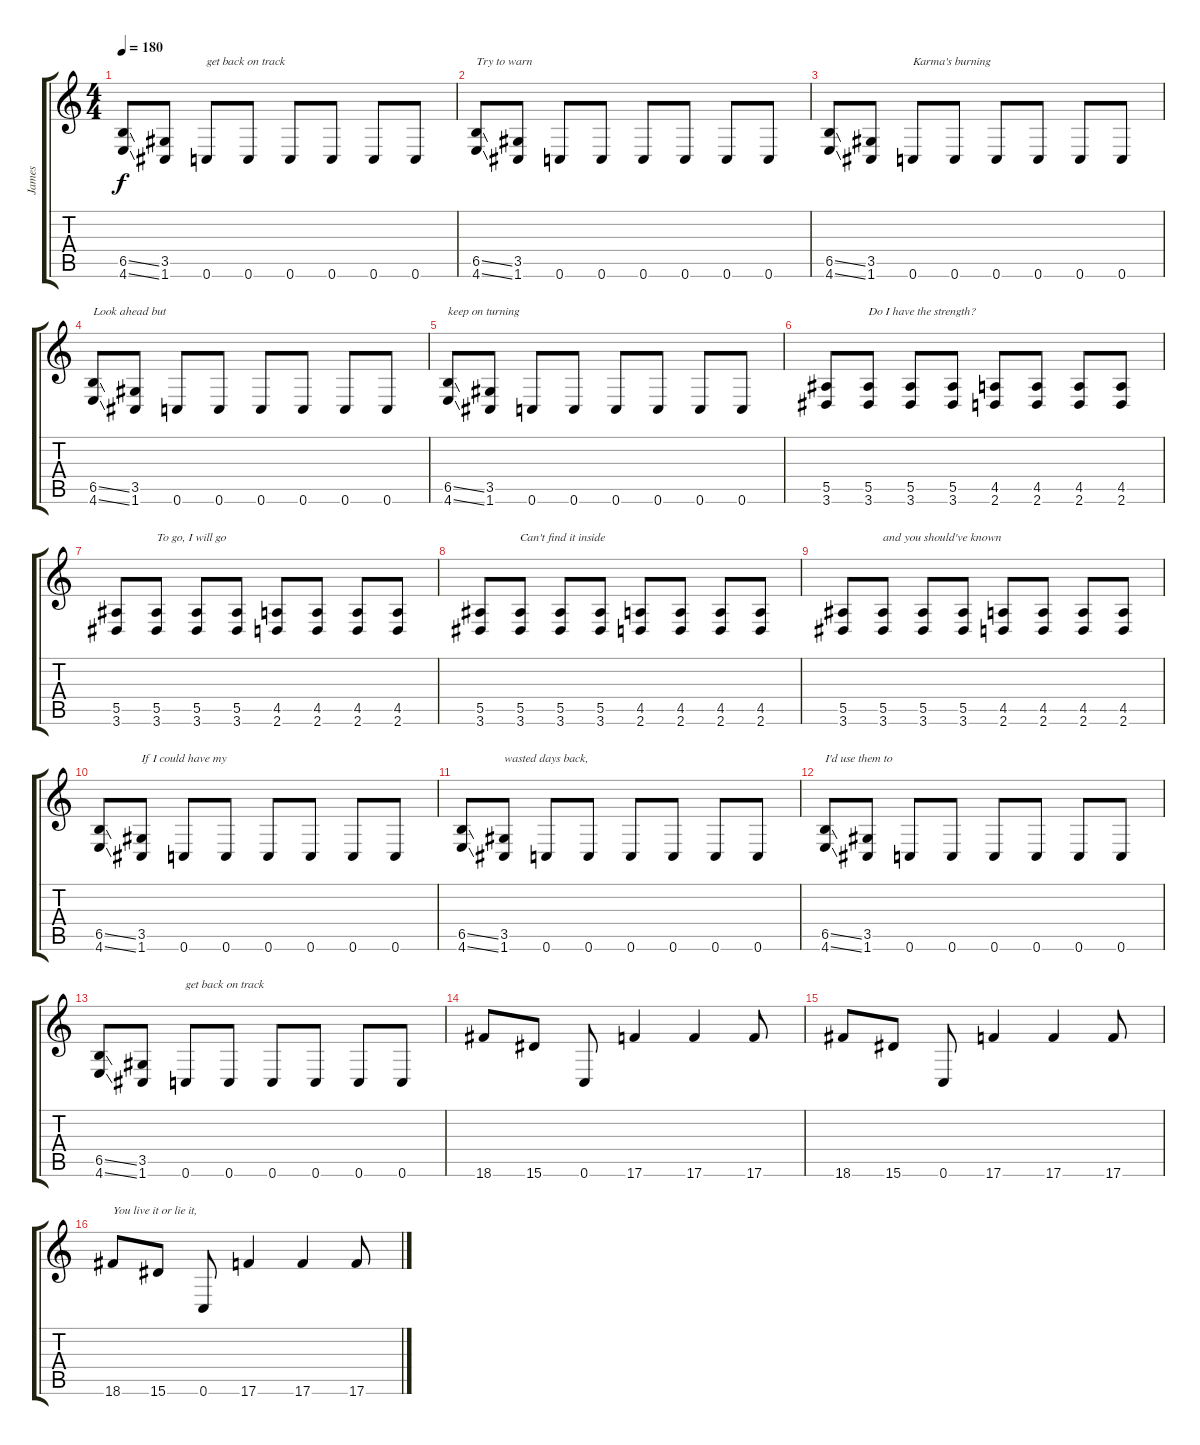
\track ("James" "James") {instrument distortionguitar}
\staff {score tabs}
\tuning (C4 G3 Eb3 Bb2 F2 C2) {hide}
\ts (4 4)
\tempo 180
\clef g2
\ks c
(6.5{ss} 4.6{ss}).8{dy f} (3.5 1.6).8 0.6.8{txt "get back on track"} 0.6.8 0.6.8 0.6.8 0.6.8 0.6.8 |
(6.5{ss} 4.6{ss}).8{txt "Try to warn"} (3.5 1.6).8 0.6.8 0.6.8 0.6.8 0.6.8 0.6.8 0.6.8 |
(6.5{ss} 4.6{ss}).8 (3.5 1.6).8 0.6.8{txt "Karma's burning"} 0.6.8 0.6.8 0.6.8 0.6.8 0.6.8 |
(6.5{ss} 4.6{ss}).8{txt "Look ahead but"} (3.5 1.6).8 0.6.8 0.6.8 0.6.8 0.6.8 0.6.8 0.6.8 |
(6.5{ss} 4.6{ss}).8{txt "keep on turning"} (3.5 1.6).8 0.6.8 0.6.8 0.6.8 0.6.8 0.6.8 0.6.8 |
(5.5 3.6).8 (5.5 3.6).8{txt "Do I have the strength?"} (5.5 3.6).8 (5.5 3.6).8 (4.5 2.6).8 (4.5 2.6).8 (4.5 2.6).8 (4.5 2.6).8 |
(5.5 3.6).8 (5.5 3.6).8{txt "To go, I will go"} (5.5 3.6).8 (5.5 3.6).8 (4.5 2.6).8 (4.5 2.6).8 (4.5 2.6).8 (4.5 2.6).8 |
(5.5 3.6).8 (5.5 3.6).8{txt "Can't find it inside"} (5.5 3.6).8 (5.5 3.6).8 (4.5 2.6).8 (4.5 2.6).8 (4.5 2.6).8 (4.5 2.6).8 |
(5.5 3.6).8 (5.5 3.6).8{txt "and you should've known"} (5.5 3.6).8 (5.5 3.6).8 (4.5 2.6).8 (4.5 2.6).8 (4.5 2.6).8 (4.5 2.6).8 |
(6.5{ss} 4.6{ss}).8 (3.5 1.6).8{txt "If I could have my "} 0.6.8 0.6.8 0.6.8 0.6.8 0.6.8 0.6.8 |
(6.5{ss} 4.6{ss}).8 (3.5 1.6).8{txt "wasted days back, "} 0.6.8 0.6.8 0.6.8 0.6.8 0.6.8 0.6.8 |
(6.5{ss} 4.6{ss}).8{txt "I'd use them to"} (3.5 1.6).8 0.6.8 0.6.8 0.6.8 0.6.8 0.6.8 0.6.8 |
(6.5{ss} 4.6{ss}).8 (3.5 1.6).8 0.6.8{txt "get back on track"} 0.6.8 0.6.8 0.6.8 0.6.8 0.6.8 |
18.6.8{instrument electricguitarmuted} 15.6.8 0.6.8 17.6.4 17.6.4 17.6.8 |
18.6.8 15.6.8 0.6.8 17.6.4 17.6.4 17.6.8 |
18.6.8{txt "You live it or lie it," instrument distortionguitar} 15.6.8 0.6.8 17.6.4 17.6.4 17.6.8
